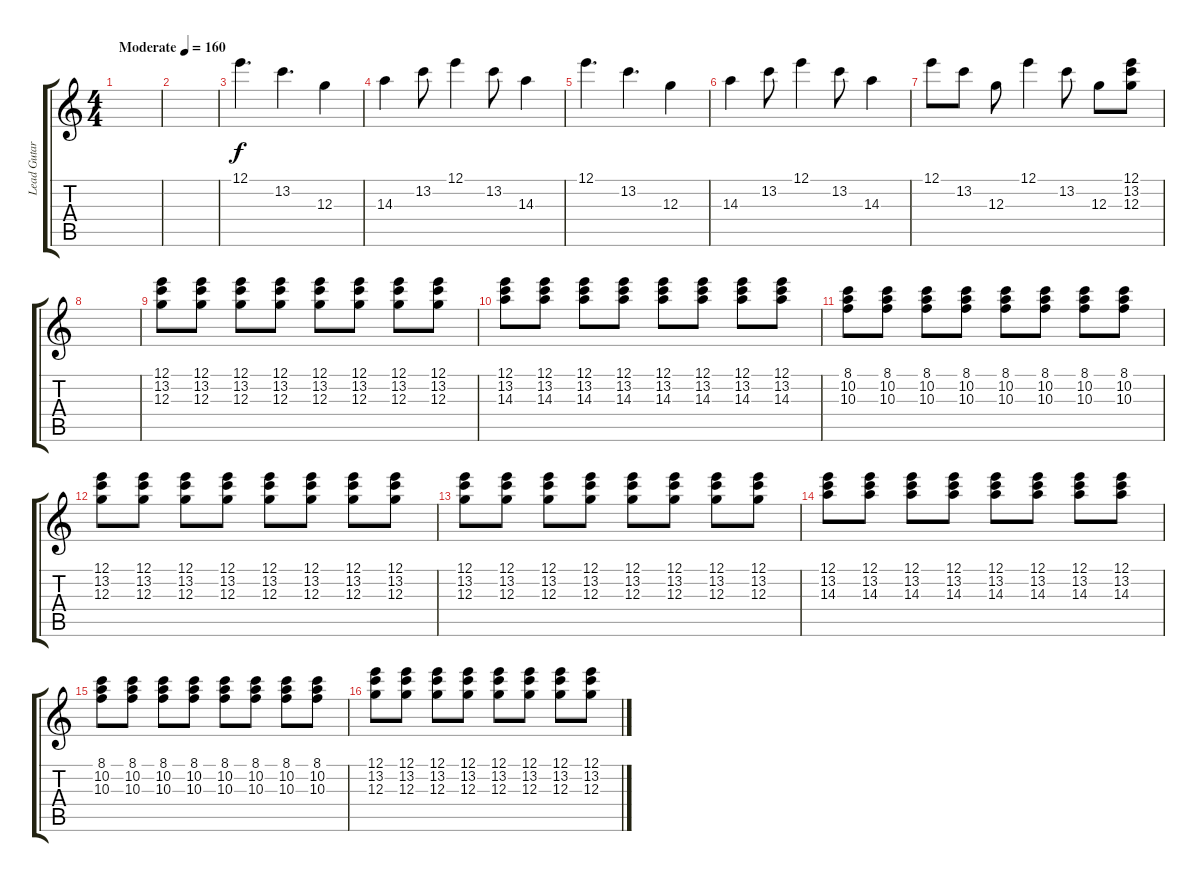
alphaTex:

\track ("Lead Gutar" "Lead Gutar") {instrument overdrivenguitar}
\staff {score tabs}
\tuning (E4 B3 G3 D3 A2 E2) {hide}
\ts (4 4)
\tempo (160 "Moderate")
\clef g2
\ks c
|
|
12.1.4{d} 13.2.4{d} 12.3.4 |
14.3.4 13.2.8 12.1.4 13.2.8 14.3.4 |
12.1.4{d} 13.2.4{d} 12.3.4 |
14.3.4 13.2.8 12.1.4 13.2.8 14.3.4 |
12.1.8 13.2.8 12.3.8 12.1.4 13.2.8 12.3.8 (12.1 13.2 12.3).8 |
|
(12.1 13.2 12.3).8 (12.1 13.2 12.3).8 (12.1 13.2 12.3).8 (12.1 13.2 12.3).8 (12.1 13.2 12.3).8 (12.1 13.2 12.3).8 (12.1 13.2 12.3).8 (12.1 13.2 12.3).8 |
(12.1 13.2 14.3).8 (12.1 13.2 14.3).8 (12.1 13.2 14.3).8 (12.1 13.2 14.3).8 (12.1 13.2 14.3).8 (12.1 13.2 14.3).8 (12.1 13.2 14.3).8 (12.1 13.2 14.3).8 |
(8.1 10.2 10.3).8 (8.1 10.2 10.3).8 (8.1 10.2 10.3).8 (8.1 10.2 10.3).8 (8.1 10.2 10.3).8 (8.1 10.2 10.3).8 (8.1 10.2 10.3).8 (8.1 10.2 10.3).8 |
(12.1 13.2 12.3).8 (12.1 13.2 12.3).8 (12.1 13.2 12.3).8 (12.1 13.2 12.3).8 (12.1 13.2 12.3).8 (12.1 13.2 12.3).8 (12.1 13.2 12.3).8 (12.1 13.2 12.3).8 |
(12.1 13.2 12.3).8 (12.1 13.2 12.3).8 (12.1 13.2 12.3).8 (12.1 13.2 12.3).8 (12.1 13.2 12.3).8 (12.1 13.2 12.3).8 (12.1 13.2 12.3).8 (12.1 13.2 12.3).8 |
(12.1 13.2 14.3).8 (12.1 13.2 14.3).8 (12.1 13.2 14.3).8 (12.1 13.2 14.3).8 (12.1 13.2 14.3).8 (12.1 13.2 14.3).8 (12.1 13.2 14.3).8 (12.1 13.2 14.3).8 |
(8.1 10.2 10.3).8 (8.1 10.2 10.3).8 (8.1 10.2 10.3).8 (8.1 10.2 10.3).8 (8.1 10.2 10.3).8 (8.1 10.2 10.3).8 (8.1 10.2 10.3).8 (8.1 10.2 10.3).8 |
(12.1 13.2 12.3).8 (12.1 13.2 12.3).8 (12.1 13.2 12.3).8 (12.1 13.2 12.3).8 (12.1 13.2 12.3).8 (12.1 13.2 12.3).8 (12.1 13.2 12.3).8 (12.1 13.2 12.3).8
